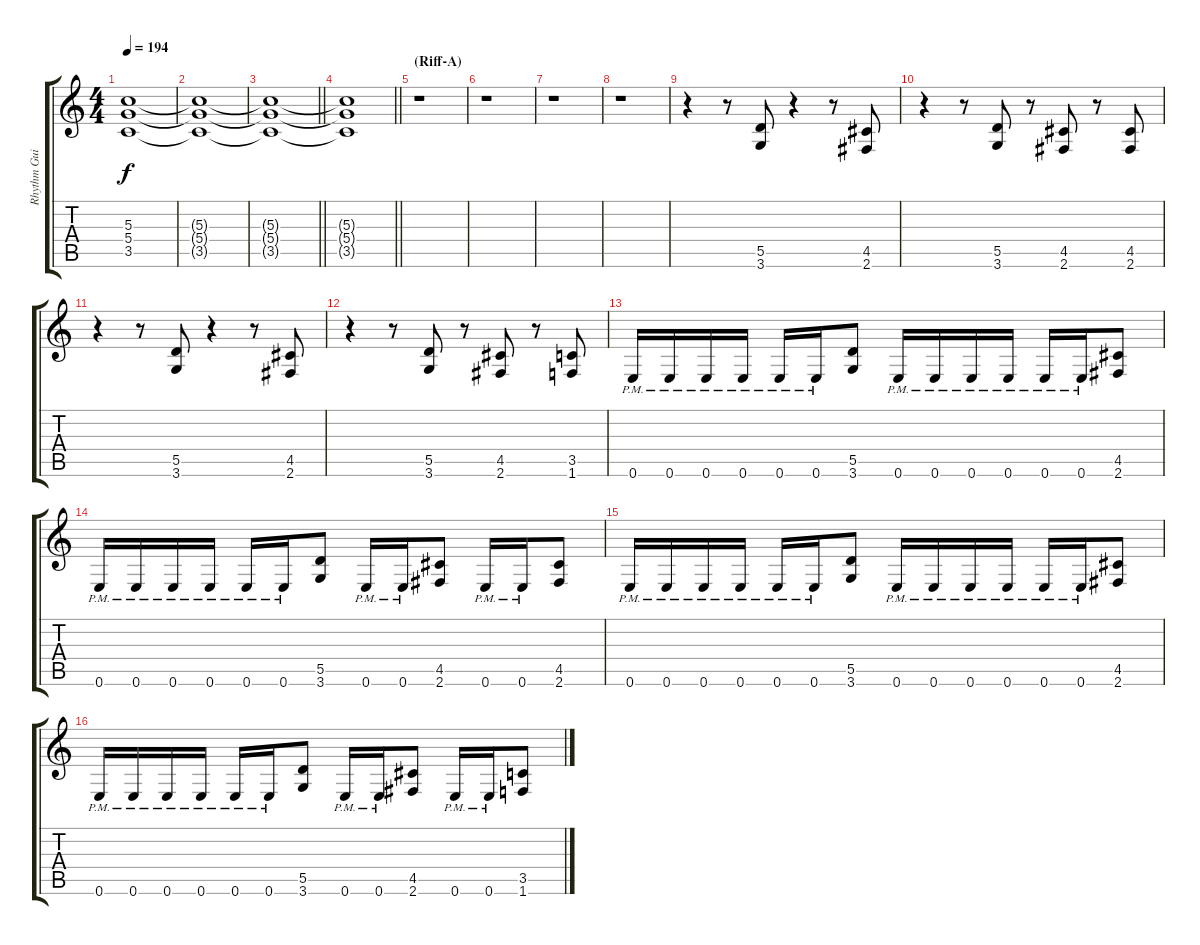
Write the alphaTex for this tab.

\track ("Rhythm Guitar II" "Rhythm Gui") {instrument overdrivenguitar}
\staff {score tabs}
\tuning (E4 B3 G3 D3 A2 E2) {hide}
\ts (4 4)
\tempo 194
\clef g2
\ks c
(5.3{t} 5.4{t} 3.5{t}).1{dy f} |
(5.3{t} 5.4{t} 3.5{t}).1 |
\barLineRight lightlight
(5.3{t} 5.4{t} 3.5{t}).1{volume 16} |
\barLineRight lightlight
(5.3{t} 5.4{t} 3.5{t}).1 |
\section ("" "(Riff-A)")
r.1 |
r.1 |
r.1 |
r.1 |
r.4 r.8 (5.5 3.6).8 r.4 r.8 (4.5 2.6).8 |
r.4 r.8 (5.5 3.6).8 r.8 (4.5 2.6).8 r.8 (4.5 2.6).8 |
r.4 r.8 (5.5 3.6).8 r.4 r.8 (4.5 2.6).8 |
r.4 r.8 (5.5 3.6).8 r.8 (4.5 2.6).8 r.8 (3.5 1.6).8 |
0.6{pm}.16 0.6{pm}.16 0.6{pm}.16 0.6{pm}.16 0.6{pm}.16 0.6{pm}.16 (5.5 3.6).8 0.6{pm}.16 0.6{pm}.16 0.6{pm}.16 0.6{pm}.16 0.6{pm}.16 0.6{pm}.16 (4.5 2.6).8 |
0.6{pm}.16 0.6{pm}.16 0.6{pm}.16 0.6{pm}.16 0.6{pm}.16 0.6{pm}.16 (5.5 3.6).8 0.6{pm}.16 0.6{pm}.16 (4.5 2.6).8 0.6{pm}.16 0.6{pm}.16 (4.5 2.6).8 |
0.6{pm}.16 0.6{pm}.16 0.6{pm}.16 0.6{pm}.16 0.6{pm}.16 0.6{pm}.16 (5.5 3.6).8 0.6{pm}.16 0.6{pm}.16 0.6{pm}.16 0.6{pm}.16 0.6{pm}.16 0.6{pm}.16 (4.5 2.6).8 |
0.6{pm}.16 0.6{pm}.16 0.6{pm}.16 0.6{pm}.16 0.6{pm}.16 0.6{pm}.16 (5.5 3.6).8 0.6{pm}.16 0.6{pm}.16 (4.5 2.6).8 0.6{pm}.16 0.6{pm}.16 (3.5 1.6).8
